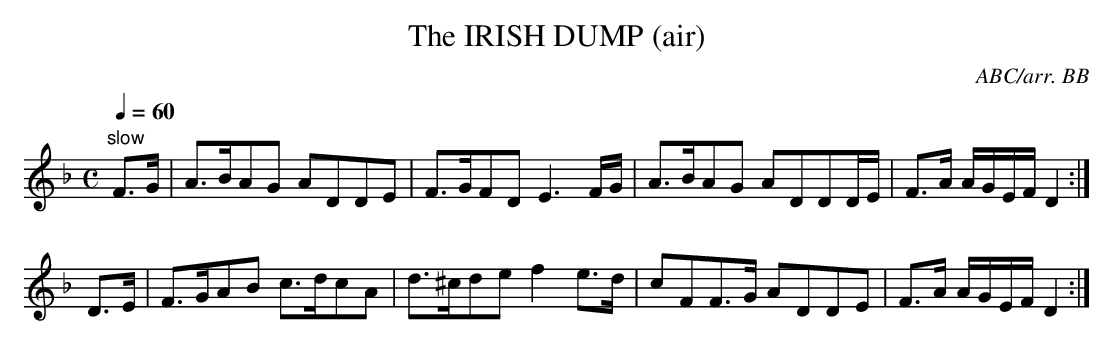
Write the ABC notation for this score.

X:1
T:IRISH DUMP (air), The
C:ABC/arr. BB
"down in the dumps" for "depressed" must be related.
Q:1/4=60
L:1/8
M:C
K:Dm
"slow"
F>G|A>BAG ADDE|F>GFD E3F/G/|A>BAG ADDD/E/|F>A A/G/E/F/ D2 :|
D>E|F>GAB c>dcA|d>^cde f2e>d|cFF>G ADDE|F>A A/G/E/F/ D2 :|
